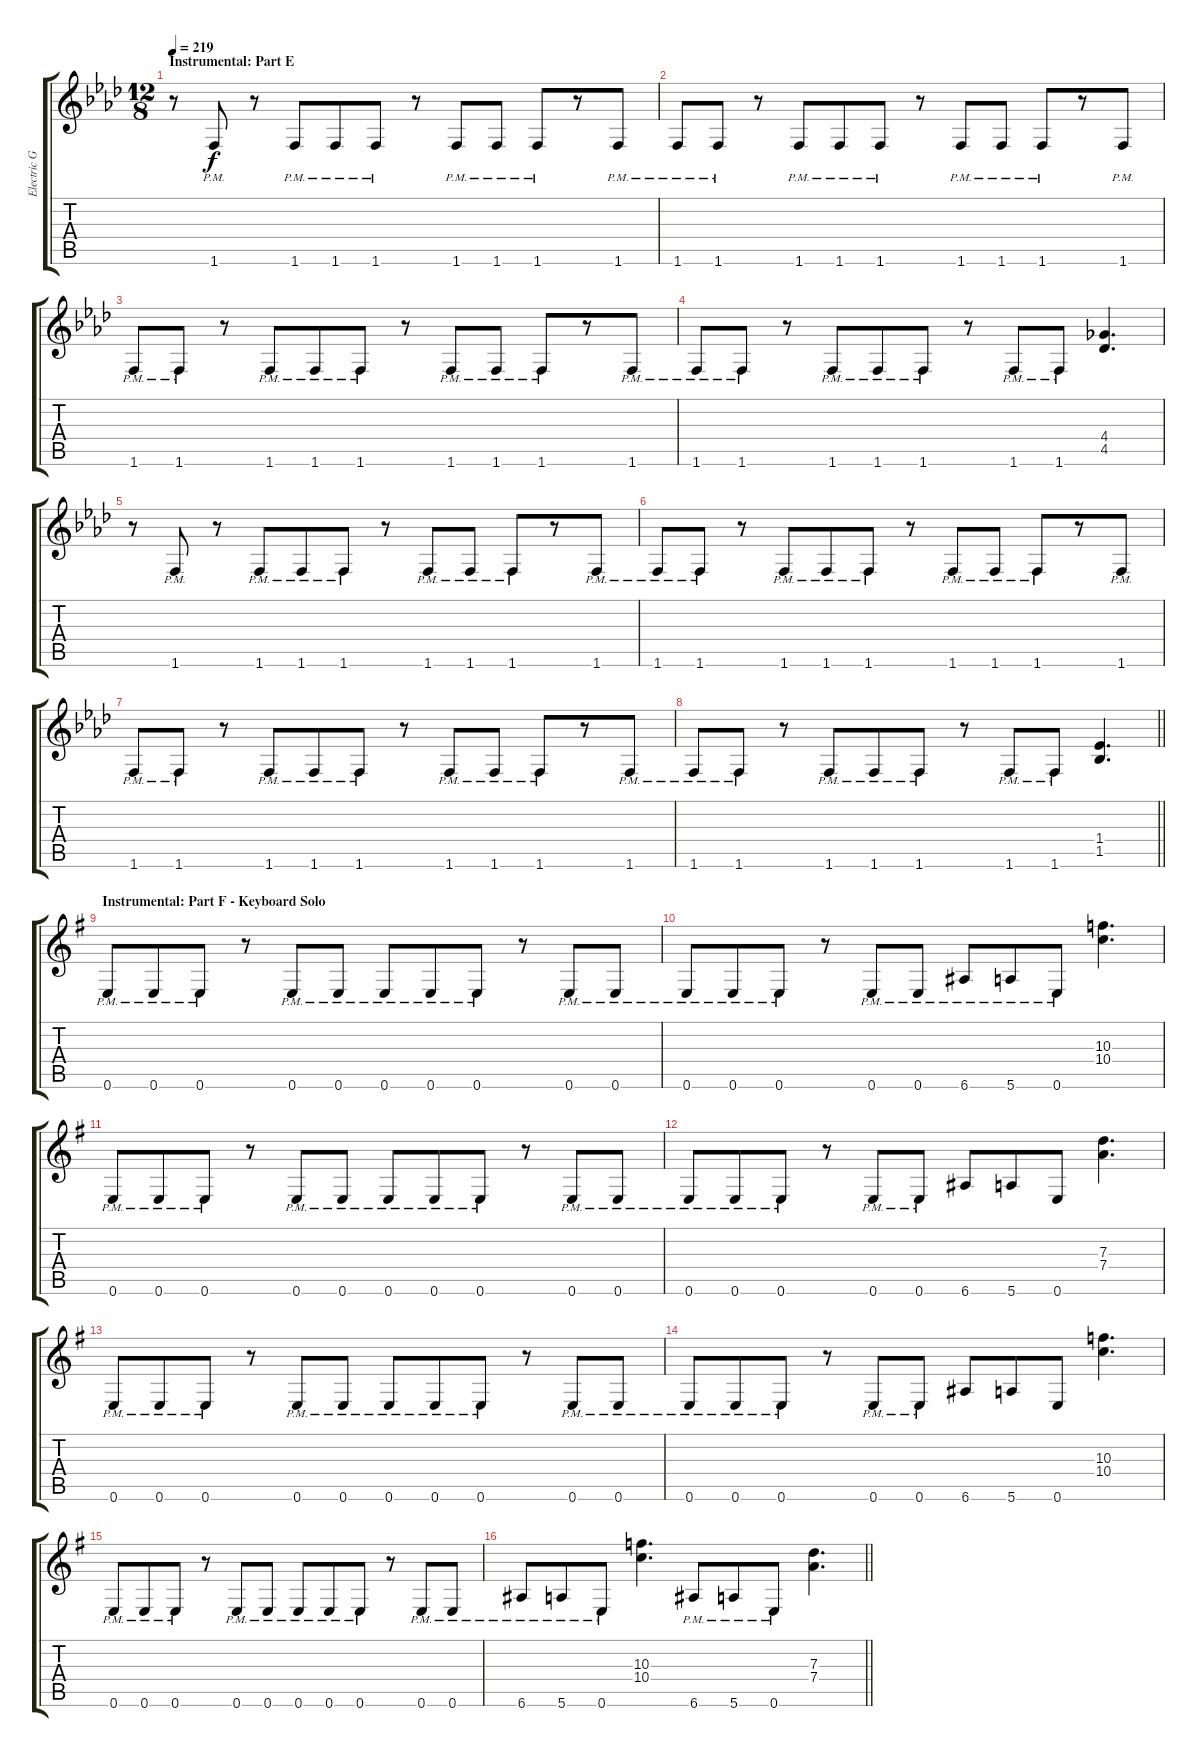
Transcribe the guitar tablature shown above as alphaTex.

\track ("Electric Guitar I" "Electric G") {instrument distortionguitar}
\staff {score tabs}
\tuning (E4 B3 G3 D3 A2 E2) {hide}
\ts (12 8)
\section ("" "Instrumental: Part E")
\tempo 219
\clef g2
\ks ab
r.8{dy f} 1.6{pm}.8 r.8 1.6{pm}.8 1.6{pm}.8 1.6{pm}.8 r.8 1.6{pm}.8 1.6{pm}.8 1.6{pm}.8 r.8 1.6{pm}.8 |
1.6{pm}.8 1.6{pm}.8 r.8 1.6{pm}.8 1.6{pm}.8 1.6{pm}.8 r.8 1.6{pm}.8 1.6{pm}.8 1.6{pm}.8 r.8 1.6{pm}.8 |
1.6{pm}.8 1.6{pm}.8 r.8 1.6{pm}.8 1.6{pm}.8 1.6{pm}.8 r.8 1.6{pm}.8 1.6{pm}.8 1.6{pm}.8 r.8 1.6{pm}.8 |
1.6{pm}.8 1.6{pm}.8 r.8 1.6{pm}.8 1.6{pm}.8 1.6{pm}.8 r.8 1.6{pm}.8 1.6{pm}.8 (4.4 4.5).4{d} |
r.8 1.6{pm}.8 r.8 1.6{pm}.8 1.6{pm}.8 1.6{pm}.8 r.8 1.6{pm}.8 1.6{pm}.8 1.6{pm}.8 r.8 1.6{pm}.8 |
1.6{pm}.8 1.6{pm}.8 r.8 1.6{pm}.8 1.6{pm}.8 1.6{pm}.8 r.8 1.6{pm}.8 1.6{pm}.8 1.6{pm}.8 r.8 1.6{pm}.8 |
1.6{pm}.8 1.6{pm}.8 r.8 1.6{pm}.8 1.6{pm}.8 1.6{pm}.8 r.8 1.6{pm}.8 1.6{pm}.8 1.6{pm}.8 r.8 1.6{pm}.8 |
\barLineRight lightlight
1.6{pm}.8 1.6{pm}.8 r.8 1.6{pm}.8 1.6{pm}.8 1.6{pm}.8 r.8 1.6{pm}.8 1.6{pm}.8 (1.4 1.5).4{d} |
\section ("" "Instrumental: Part F - Keyboard Solo")
\ks g
0.6{pm}.8 0.6{pm}.8 0.6{pm}.8 r.8 0.6{pm}.8 0.6{pm}.8 0.6{pm}.8 0.6{pm}.8 0.6{pm}.8 r.8 0.6{pm}.8 0.6{pm}.8 |
0.6{pm}.8 0.6{pm}.8 0.6{pm}.8 r.8 0.6{pm}.8 0.6{pm}.8 6.6{pm}.8 5.6{pm}.8 0.6{pm}.8 (10.3 10.4).4{d} |
0.6{pm}.8 0.6{pm}.8 0.6{pm}.8 r.8 0.6{pm}.8 0.6{pm}.8 0.6{pm}.8 0.6{pm}.8 0.6{pm}.8 r.8 0.6{pm}.8 0.6{pm}.8 |
0.6{pm}.8 0.6{pm}.8 0.6{pm}.8 r.8 0.6{pm}.8 0.6{pm}.8 6.6.8 5.6.8 0.6.8 (7.3 7.4).4{d} |
0.6{pm}.8 0.6{pm}.8 0.6{pm}.8 r.8 0.6{pm}.8 0.6{pm}.8 0.6{pm}.8 0.6{pm}.8 0.6{pm}.8 r.8 0.6{pm}.8 0.6{pm}.8 |
0.6{pm}.8 0.6{pm}.8 0.6{pm}.8 r.8 0.6{pm}.8 0.6{pm}.8 6.6.8 5.6.8 0.6.8 (10.3 10.4).4{d} |
0.6{pm}.8 0.6{pm}.8 0.6{pm}.8 r.8 0.6{pm}.8 0.6{pm}.8 0.6{pm}.8 0.6{pm}.8 0.6{pm}.8 r.8 0.6{pm}.8 0.6{pm}.8 |
\barLineRight lightlight
6.6{pm}.8 5.6{pm}.8 0.6{pm}.8 (10.3 10.4).4{d} 6.6{pm}.8 5.6{pm}.8 0.6{pm}.8 (7.3 7.4).4{d}
